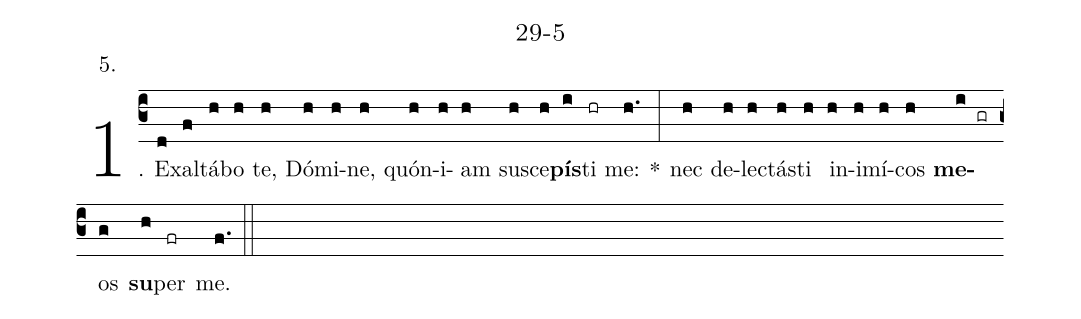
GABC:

name: 29-5;
annotation: 5.;
%%
(c3)1. Ex(d)al(f)tá(h)bo(h) te,(h) Dó(h)mi(h)ne,(h) quón(h)i(h)am(h) su(h)sce(h)<b>pís</b>(i)ti(hr) me:(h.) *(:) nec(h) de(h)lec(h)tás(h)ti(h) in(h)i(h)mí(h)cos(h) <b>me</b>(i gr)os(g) <b>su</b>(h)per(fr) me.(f.) (::)
